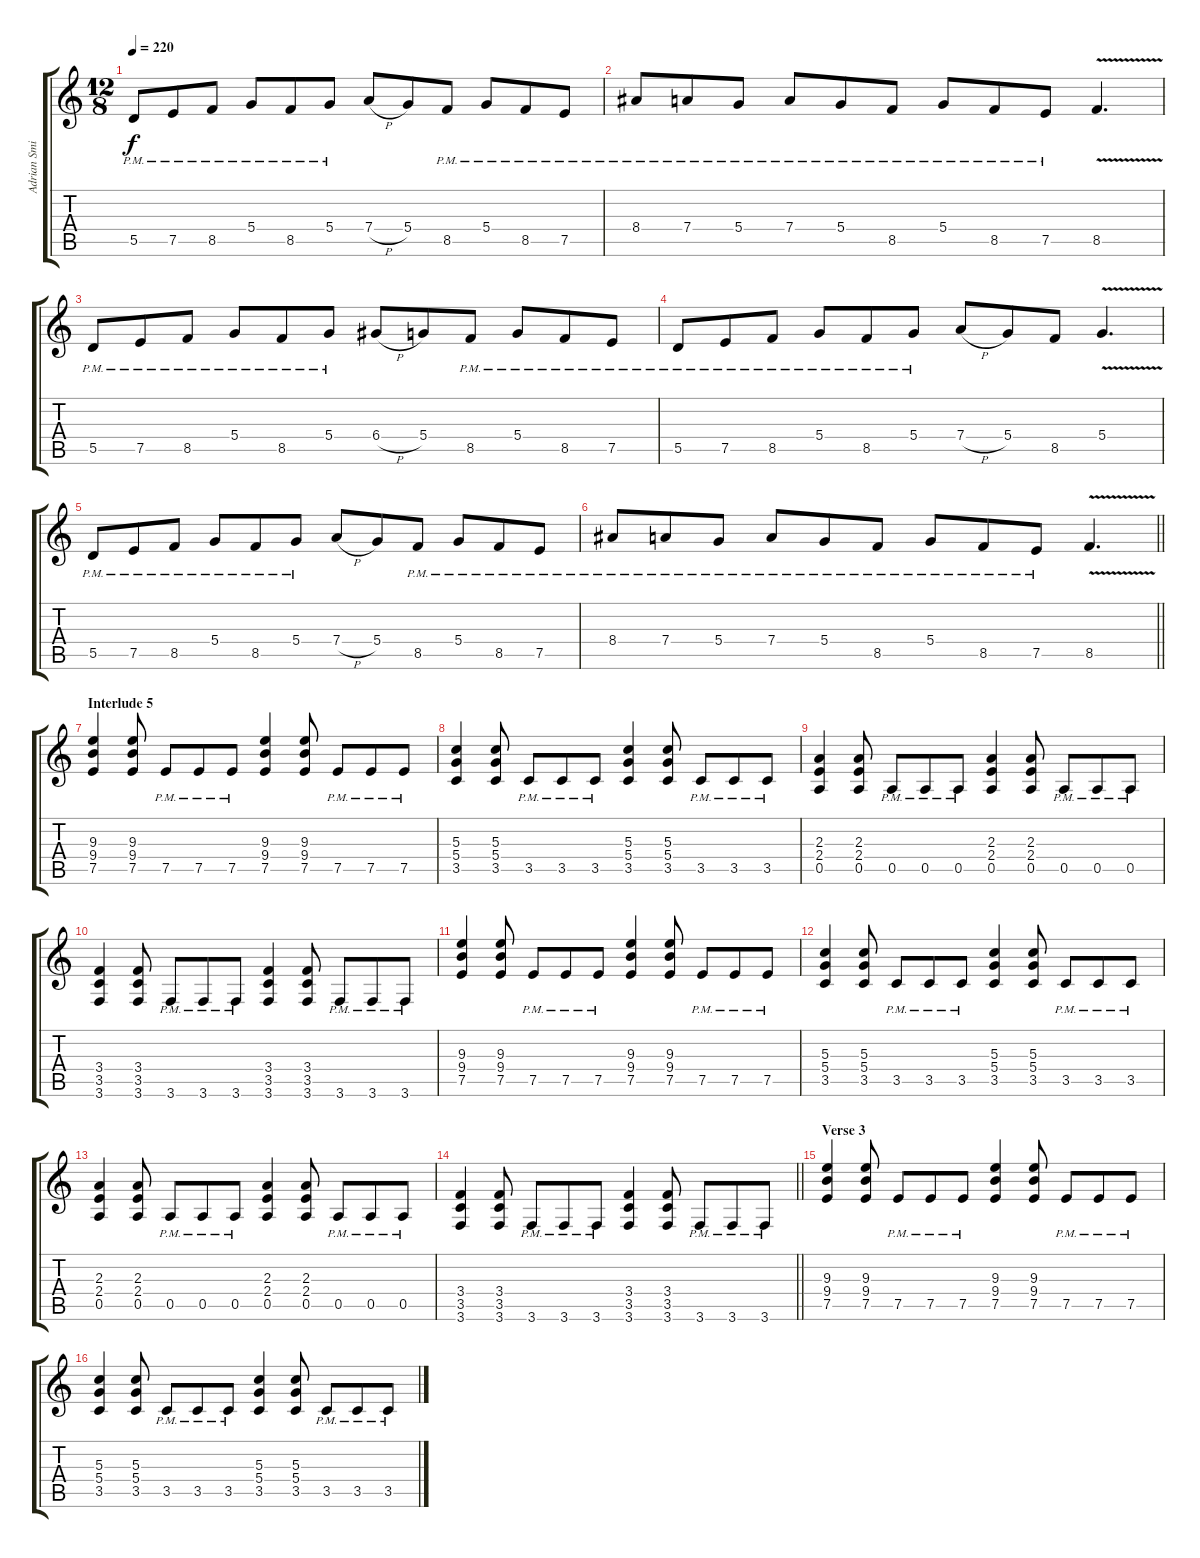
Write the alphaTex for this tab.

\track ("Adrian Smith" "Adrian Smi") {instrument overdrivenguitar}
\staff {score tabs}
\tuning (E4 B3 G3 D3 A2 D2) {hide}
\ts (12 8)
\tempo 220
\clef g2
\ks c
5.5{pm}.8{dy f} 7.5{pm}.8 8.5{pm}.8 5.4{pm}.8 8.5{pm}.8 5.4{pm}.8 7.4{h}.8 5.4.8 8.5{pm}.8 5.4{pm}.8 8.5{pm}.8 7.5{pm}.8 |
8.4{pm}.8 7.4{pm}.8 5.4{pm}.8 7.4{pm}.8 5.4{pm}.8 8.5{pm}.8 5.4{pm}.8 8.5{pm}.8 7.5{pm}.8 8.5{v}.4{d} |
5.5{pm}.8 7.5{pm}.8 8.5{pm}.8 5.4{pm}.8 8.5{pm}.8 5.4{pm}.8 6.4{h}.8 5.4.8 8.5{pm}.8 5.4{pm}.8 8.5{pm}.8 7.5{pm}.8 |
5.5{pm}.8 7.5{pm}.8 8.5{pm}.8 5.4{pm}.8 8.5{pm}.8 5.4{pm}.8 7.4{h}.8 5.4.8 8.5.8 5.4{v}.4{d} |
5.5{pm}.8 7.5{pm}.8 8.5{pm}.8 5.4{pm}.8 8.5{pm}.8 5.4{pm}.8 7.4{h}.8 5.4.8 8.5{pm}.8 5.4{pm}.8 8.5{pm}.8 7.5{pm}.8 |
\barLineRight lightlight
8.4{pm}.8 7.4{pm}.8 5.4{pm}.8 7.4{pm}.8 5.4{pm}.8 8.5{pm}.8 5.4{pm}.8 8.5{pm}.8 7.5{pm}.8 8.5{v}.4{d} |
\section ("" "Interlude 5")
(9.3 9.4 7.5).4 (9.3 9.4 7.5).8 7.5{pm}.8 7.5{pm}.8 7.5{pm}.8 (9.3 9.4 7.5).4 (9.3 9.4 7.5).8 7.5{pm}.8 7.5{pm}.8 7.5{pm}.8 |
(5.3 5.4 3.5).4 (5.3 5.4 3.5).8 3.5{pm}.8 3.5{pm}.8 3.5{pm}.8 (5.3 5.4 3.5).4 (5.3 5.4 3.5).8 3.5{pm}.8 3.5{pm}.8 3.5{pm}.8 |
(2.3 2.4 0.5).4 (2.3 2.4 0.5).8 0.5{pm}.8 0.5{pm}.8 0.5{pm}.8 (2.3 2.4 0.5).4 (2.3 2.4 0.5).8 0.5{pm}.8 0.5{pm}.8 0.5{pm}.8 |
(3.4 3.5 3.6).4 (3.4 3.5 3.6).8 3.6{pm}.8 3.6{pm}.8 3.6{pm}.8 (3.4 3.5 3.6).4 (3.4 3.5 3.6).8 3.6{pm}.8 3.6{pm}.8 3.6{pm}.8 |
(9.3 9.4 7.5).4 (9.3 9.4 7.5).8 7.5{pm}.8 7.5{pm}.8 7.5{pm}.8 (9.3 9.4 7.5).4 (9.3 9.4 7.5).8 7.5{pm}.8 7.5{pm}.8 7.5{pm}.8 |
(5.3 5.4 3.5).4 (5.3 5.4 3.5).8 3.5{pm}.8 3.5{pm}.8 3.5{pm}.8 (5.3 5.4 3.5).4 (5.3 5.4 3.5).8 3.5{pm}.8 3.5{pm}.8 3.5{pm}.8 |
(2.3 2.4 0.5).4 (2.3 2.4 0.5).8 0.5{pm}.8 0.5{pm}.8 0.5{pm}.8 (2.3 2.4 0.5).4 (2.3 2.4 0.5).8 0.5{pm}.8 0.5{pm}.8 0.5{pm}.8 |
\barLineRight lightlight
(3.4 3.5 3.6).4 (3.4 3.5 3.6).8 3.6{pm}.8 3.6{pm}.8 3.6{pm}.8 (3.4 3.5 3.6).4 (3.4 3.5 3.6).8 3.6{pm}.8 3.6{pm}.8 3.6{pm}.8 |
\section ("" "Verse 3")
(9.3 9.4 7.5).4 (9.3 9.4 7.5).8 7.5{pm}.8 7.5{pm}.8 7.5{pm}.8 (9.3 9.4 7.5).4 (9.3 9.4 7.5).8 7.5{pm}.8 7.5{pm}.8 7.5{pm}.8 |
(5.3 5.4 3.5).4 (5.3 5.4 3.5).8 3.5{pm}.8 3.5{pm}.8 3.5{pm}.8 (5.3 5.4 3.5).4 (5.3 5.4 3.5).8 3.5{pm}.8 3.5{pm}.8 3.5{pm}.8
